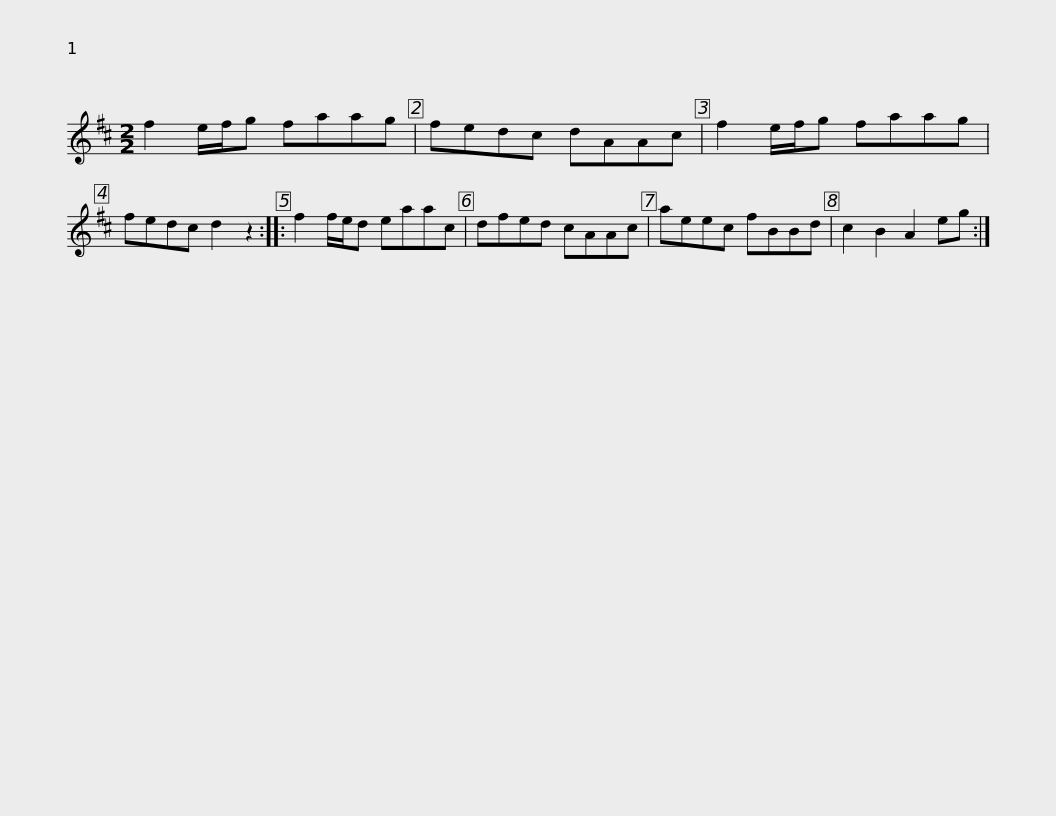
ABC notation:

X:1
L:1/8
M:2/2
I:linebreak $
K:D
V:1 treble
V:1
 f2 e/f/g faag | fedc dAAc | f2 e/f/g faag | fedc d2 z2 :: f2 f/e/d eaac |$ %5
 dfed cAAc | aeec fBBd | c2 B2 A2 eg :| %8
